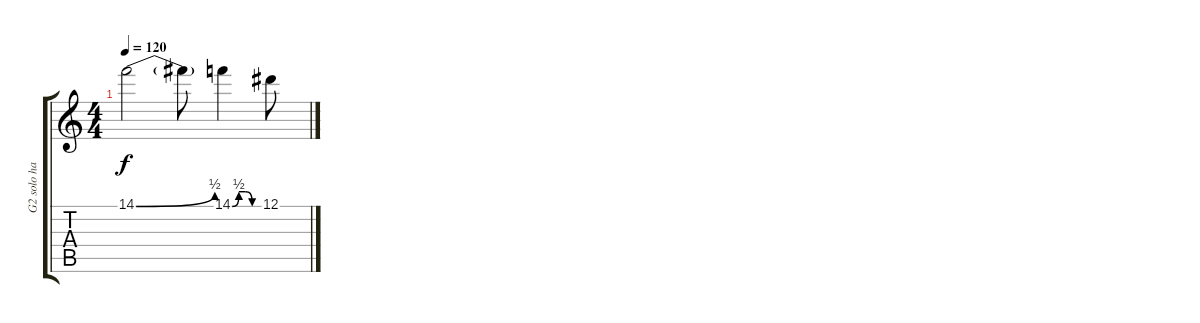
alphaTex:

\track ("G2 solo harmonics" "G2 solo ha") {instrument distortionguitar}
\staff {score tabs}
\tuning (Eb4 Bb3 Gb3 Db3 Ab2 Eb2) {hide}
\ts (4 4)
\tempo 120
\clef g2
\ks c
14.1{be (bend 0 0 60 2)}.2{dy f} 14.1{t}.8 14.1{be (custom 0 0 15 2 30 2 45 0 60 0)}.4 12.1.8
